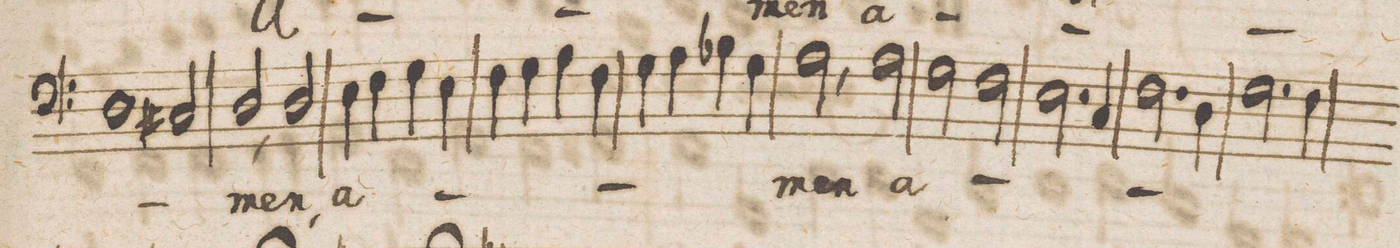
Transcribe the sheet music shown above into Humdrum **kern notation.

**kern	**text
*I"Baſso.	*
*clefF4	*
*k[]	*
*met(C|)	*
*M2/1	*
1D	.
2C#X/	.
=72-	=72-
2D,</	-men,
2D/	a-
4E\	.
4F\	.
4G\	.
4E\	.
=73-	=73-
4F\	.
4G\	.
4A\	.
4F\	.
4G\	.
4A\	.
4B-X\	.
4G\	.
=74-	=74-
2A,<\	-men
2A\	a-
2G\	.
2F\	.
=75-	=75-
2.E\	.
4C/	.
2.F\	.
4D\	.
=76-	=76-
2.G\	.
4F\	.
*-	*-
